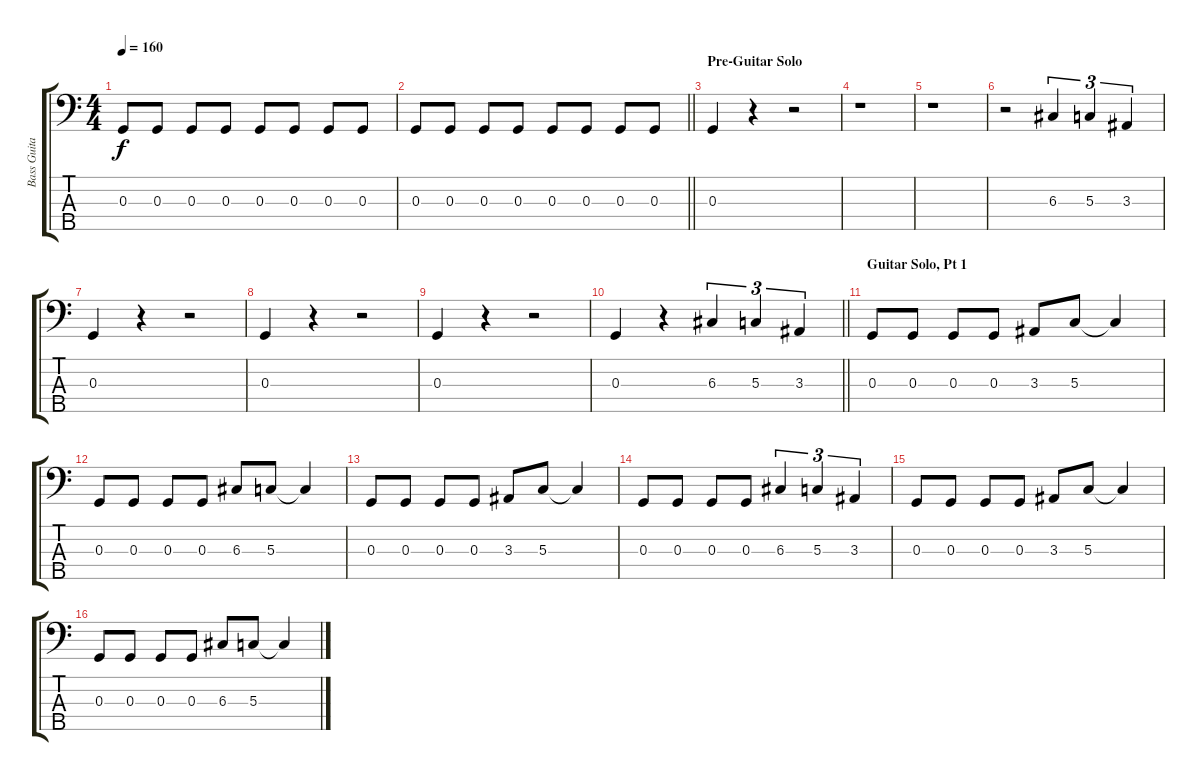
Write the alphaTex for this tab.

\track ("Bass Guitar" "Bass Guita") {instrument electricbasspick}
\staff {score tabs}
\tuning (F2 C2 G1 D1 A0) {hide}
\ts (4 4)
\tempo 160
\clef f4
\ks c
0.3.8{dy f} 0.3.8 0.3.8 0.3.8 0.3.8 0.3.8 0.3.8 0.3.8 |
\barLineRight lightlight
0.3.8 0.3.8 0.3.8 0.3.8 0.3.8 0.3.8 0.3.8 0.3.8 |
\section ("" "Pre-Guitar Solo")
0.3.4 r.4 r.2 |
r.1 |
r.1 |
r.2 6.3.4{tu (3 2)} 5.3.4{tu (3 2)} 3.3.4{tu (3 2)} |
0.3.4 r.4 r.2 |
0.3.4 r.4 r.2 |
0.3.4 r.4 r.2 |
\barLineRight lightlight
0.3.4 r.4 6.3.4{tu (3 2)} 5.3.4{tu (3 2)} 3.3.4{tu (3 2)} |
\section ("" "Guitar Solo, Pt 1")
0.3.8 0.3.8 0.3.8 0.3.8 3.3.8 5.3.8 5.3{t}.4 |
0.3.8 0.3.8 0.3.8 0.3.8 6.3.8 5.3.8 5.3{t}.4 |
0.3.8 0.3.8 0.3.8 0.3.8 3.3.8 5.3.8 5.3{t}.4 |
0.3.8 0.3.8 0.3.8 0.3.8 6.3.4{tu (3 2)} 5.3.4{tu (3 2)} 3.3.4{tu (3 2)} |
0.3.8 0.3.8 0.3.8 0.3.8 3.3.8 5.3.8 5.3{t}.4 |
0.3.8 0.3.8 0.3.8 0.3.8 6.3.8 5.3.8 5.3{t}.4
